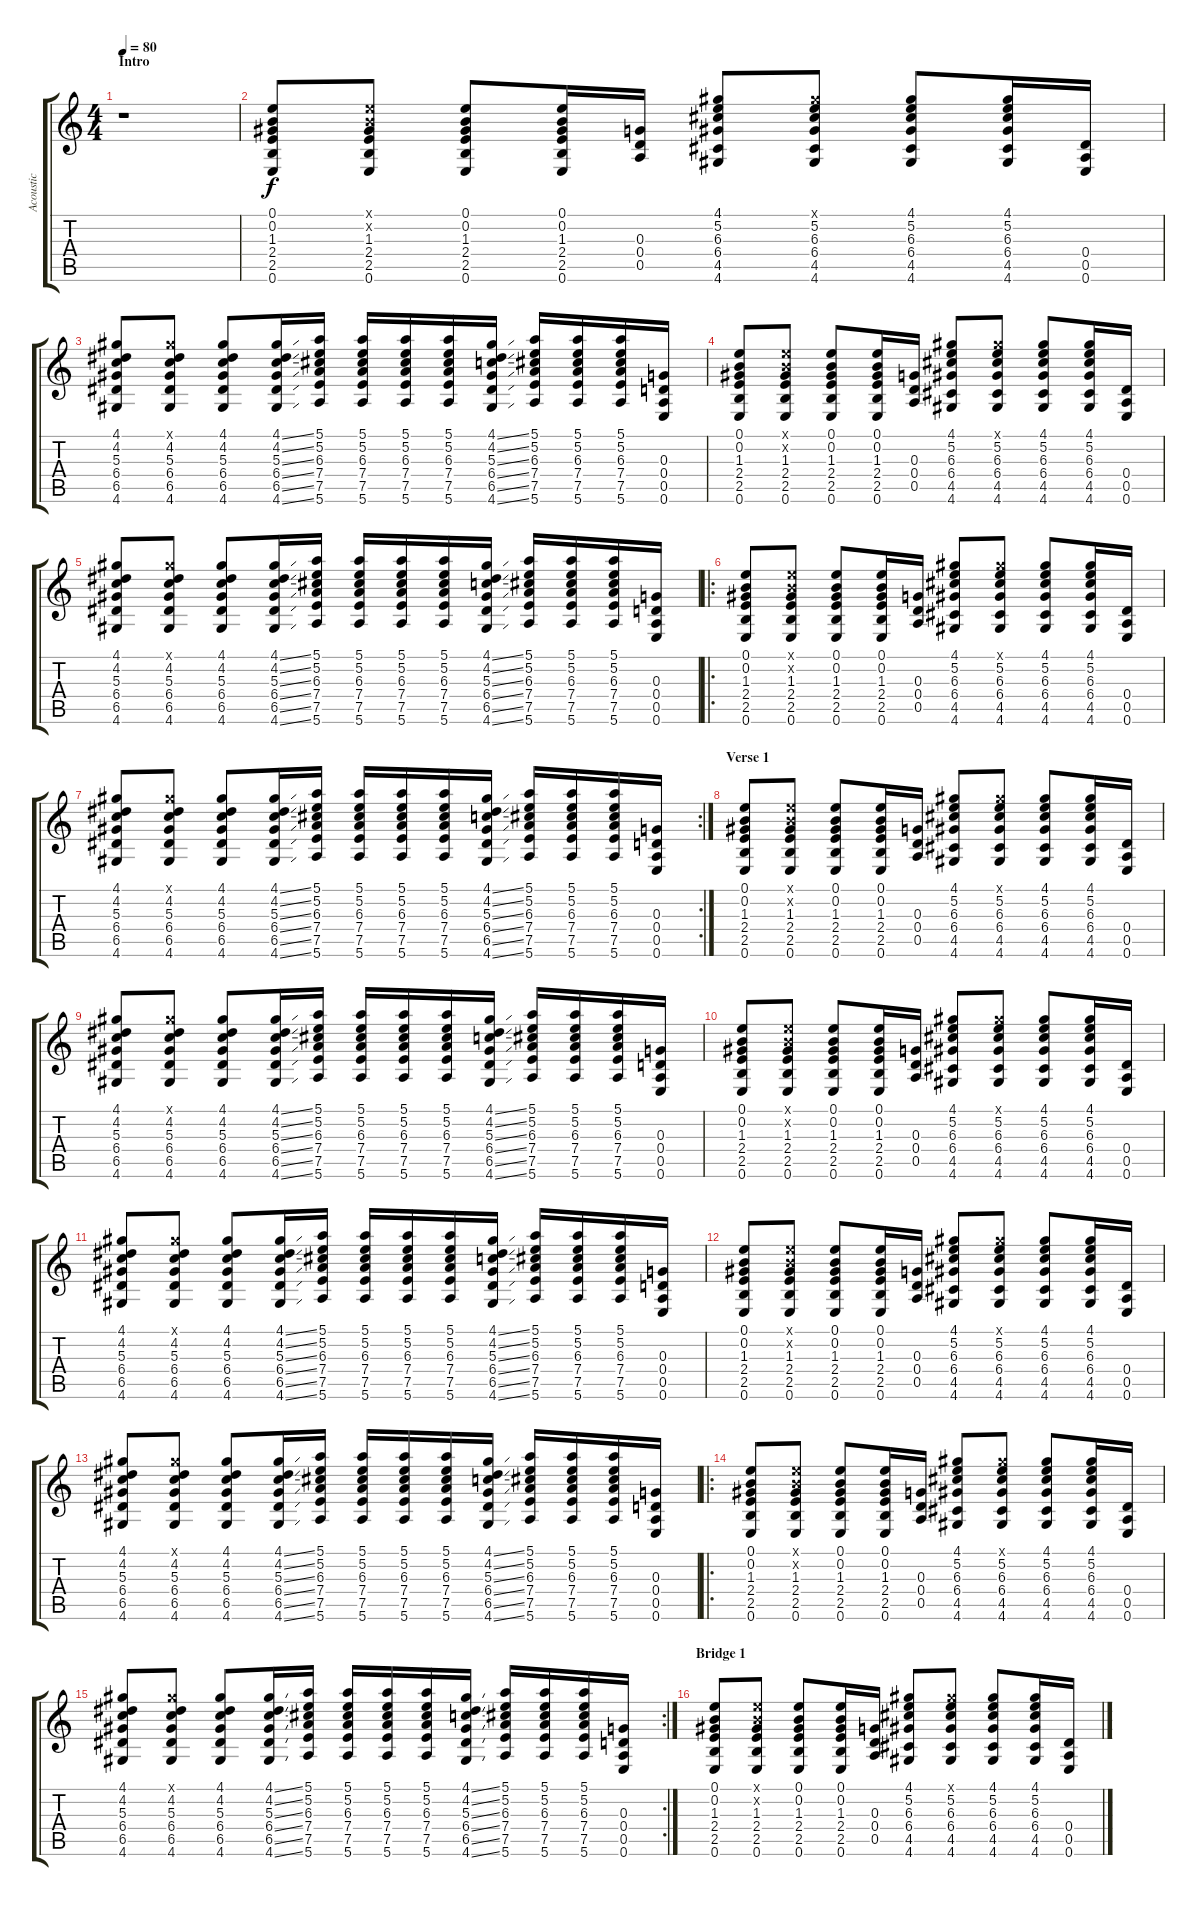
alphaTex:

\track ("Acoustic" "Acoustic") {instrument acousticguitarsteel}
\staff {score tabs}
\tuning (E4 B3 G3 D3 A2 E2) {hide}
\ts (4 4)
\section ("" "Intro")
\tempo 80
\clef g2
\ks c
r.1{dy f instrument acousticguitarsteel} |
(0.1 0.2 1.3 2.4 2.5 0.6).8 (0.1{x} 0.2{x} 1.3 2.4 2.5 0.6).8 (0.1 0.2 1.3 2.4 2.5 0.6).8 (0.1 0.2 1.3 2.4 2.5 0.6).16 (0.3 0.4 0.5).16 (4.1 5.2 6.3 6.4 4.5 4.6).8 (4.1{x} 5.2 6.3 6.4 4.5 4.6).8 (4.1 5.2 6.3 6.4 4.5 4.6).8 (4.1 5.2 6.3 6.4 4.5 4.6).16 (0.4 0.5 0.6).16 |
(4.1 4.2 5.3 6.4 6.5 4.6).8 (4.1{x} 4.2 5.3 6.4 6.5 4.6).8 (4.1 4.2 5.3 6.4 6.5 4.6).8 (4.1{ss} 4.2{ss} 5.3{ss} 6.4{ss} 6.5{ss} 4.6{ss}).16 (5.1 5.2 6.3 7.4 7.5 5.6).16 (5.1 5.2 6.3 7.4 7.5 5.6).16 (5.1 5.2 6.3 7.4 7.5 5.6).16 (5.1 5.2 6.3 7.4 7.5 5.6).16 (4.1{ss} 4.2{ss} 5.3{ss} 6.4{ss} 6.5{ss} 4.6{ss}).16 (5.1 5.2 6.3 7.4 7.5 5.6).16 (5.1 5.2 6.3 7.4 7.5 5.6).16 (5.1 5.2 6.3 7.4 7.5 5.6).16 (0.3 0.4 0.5 0.6).16 |
(0.1 0.2 1.3 2.4 2.5 0.6).8 (0.1{x} 0.2{x} 1.3 2.4 2.5 0.6).8 (0.1 0.2 1.3 2.4 2.5 0.6).8 (0.1 0.2 1.3 2.4 2.5 0.6).16 (0.3 0.4 0.5).16 (4.1 5.2 6.3 6.4 4.5 4.6).8 (4.1{x} 5.2 6.3 6.4 4.5 4.6).8 (4.1 5.2 6.3 6.4 4.5 4.6).8 (4.1 5.2 6.3 6.4 4.5 4.6).16 (0.4 0.5 0.6).16 |
(4.1 4.2 5.3 6.4 6.5 4.6).8 (4.1{x} 4.2 5.3 6.4 6.5 4.6).8 (4.1 4.2 5.3 6.4 6.5 4.6).8 (4.1{ss} 4.2{ss} 5.3{ss} 6.4{ss} 6.5{ss} 4.6{ss}).16 (5.1 5.2 6.3 7.4 7.5 5.6).16 (5.1 5.2 6.3 7.4 7.5 5.6).16 (5.1 5.2 6.3 7.4 7.5 5.6).16 (5.1 5.2 6.3 7.4 7.5 5.6).16 (4.1{ss} 4.2{ss} 5.3{ss} 6.4{ss} 6.5{ss} 4.6{ss}).16 (5.1 5.2 6.3 7.4 7.5 5.6).16 (5.1 5.2 6.3 7.4 7.5 5.6).16 (5.1 5.2 6.3 7.4 7.5 5.6).16 (0.3 0.4 0.5 0.6).16 |
\ro
(0.1 0.2 1.3 2.4 2.5 0.6).8 (0.1{x} 0.2{x} 1.3 2.4 2.5 0.6).8 (0.1 0.2 1.3 2.4 2.5 0.6).8 (0.1 0.2 1.3 2.4 2.5 0.6).16 (0.3 0.4 0.5).16 (4.1 5.2 6.3 6.4 4.5 4.6).8 (4.1{x} 5.2 6.3 6.4 4.5 4.6).8 (4.1 5.2 6.3 6.4 4.5 4.6).8 (4.1 5.2 6.3 6.4 4.5 4.6).16 (0.4 0.5 0.6).16 |
\rc 2
(4.1 4.2 5.3 6.4 6.5 4.6).8 (4.1{x} 4.2 5.3 6.4 6.5 4.6).8 (4.1 4.2 5.3 6.4 6.5 4.6).8 (4.1{ss} 4.2{ss} 5.3{ss} 6.4{ss} 6.5{ss} 4.6{ss}).16 (5.1 5.2 6.3 7.4 7.5 5.6).16 (5.1 5.2 6.3 7.4 7.5 5.6).16 (5.1 5.2 6.3 7.4 7.5 5.6).16 (5.1 5.2 6.3 7.4 7.5 5.6).16 (4.1{ss} 4.2{ss} 5.3{ss} 6.4{ss} 6.5{ss} 4.6{ss}).16 (5.1 5.2 6.3 7.4 7.5 5.6).16 (5.1 5.2 6.3 7.4 7.5 5.6).16 (5.1 5.2 6.3 7.4 7.5 5.6).16 (0.3 0.4 0.5 0.6).16 |
\section ("" "Verse 1")
(0.1 0.2 1.3 2.4 2.5 0.6).8 (0.1{x} 0.2{x} 1.3 2.4 2.5 0.6).8 (0.1 0.2 1.3 2.4 2.5 0.6).8 (0.1 0.2 1.3 2.4 2.5 0.6).16 (0.3 0.4 0.5).16 (4.1 5.2 6.3 6.4 4.5 4.6).8 (4.1{x} 5.2 6.3 6.4 4.5 4.6).8 (4.1 5.2 6.3 6.4 4.5 4.6).8 (4.1 5.2 6.3 6.4 4.5 4.6).16 (0.4 0.5 0.6).16 |
(4.1 4.2 5.3 6.4 6.5 4.6).8 (4.1{x} 4.2 5.3 6.4 6.5 4.6).8 (4.1 4.2 5.3 6.4 6.5 4.6).8 (4.1{ss} 4.2{ss} 5.3{ss} 6.4{ss} 6.5{ss} 4.6{ss}).16 (5.1 5.2 6.3 7.4 7.5 5.6).16 (5.1 5.2 6.3 7.4 7.5 5.6).16 (5.1 5.2 6.3 7.4 7.5 5.6).16 (5.1 5.2 6.3 7.4 7.5 5.6).16 (4.1{ss} 4.2{ss} 5.3{ss} 6.4{ss} 6.5{ss} 4.6{ss}).16 (5.1 5.2 6.3 7.4 7.5 5.6).16 (5.1 5.2 6.3 7.4 7.5 5.6).16 (5.1 5.2 6.3 7.4 7.5 5.6).16 (0.3 0.4 0.5 0.6).16 |
(0.1 0.2 1.3 2.4 2.5 0.6).8 (0.1{x} 0.2{x} 1.3 2.4 2.5 0.6).8 (0.1 0.2 1.3 2.4 2.5 0.6).8 (0.1 0.2 1.3 2.4 2.5 0.6).16 (0.3 0.4 0.5).16 (4.1 5.2 6.3 6.4 4.5 4.6).8 (4.1{x} 5.2 6.3 6.4 4.5 4.6).8 (4.1 5.2 6.3 6.4 4.5 4.6).8 (4.1 5.2 6.3 6.4 4.5 4.6).16 (0.4 0.5 0.6).16 |
(4.1 4.2 5.3 6.4 6.5 4.6).8 (4.1{x} 4.2 5.3 6.4 6.5 4.6).8 (4.1 4.2 5.3 6.4 6.5 4.6).8 (4.1{ss} 4.2{ss} 5.3{ss} 6.4{ss} 6.5{ss} 4.6{ss}).16 (5.1 5.2 6.3 7.4 7.5 5.6).16 (5.1 5.2 6.3 7.4 7.5 5.6).16 (5.1 5.2 6.3 7.4 7.5 5.6).16 (5.1 5.2 6.3 7.4 7.5 5.6).16 (4.1{ss} 4.2{ss} 5.3{ss} 6.4{ss} 6.5{ss} 4.6{ss}).16 (5.1 5.2 6.3 7.4 7.5 5.6).16 (5.1 5.2 6.3 7.4 7.5 5.6).16 (5.1 5.2 6.3 7.4 7.5 5.6).16 (0.3 0.4 0.5 0.6).16 |
(0.1 0.2 1.3 2.4 2.5 0.6).8 (0.1{x} 0.2{x} 1.3 2.4 2.5 0.6).8 (0.1 0.2 1.3 2.4 2.5 0.6).8 (0.1 0.2 1.3 2.4 2.5 0.6).16 (0.3 0.4 0.5).16 (4.1 5.2 6.3 6.4 4.5 4.6).8 (4.1{x} 5.2 6.3 6.4 4.5 4.6).8 (4.1 5.2 6.3 6.4 4.5 4.6).8 (4.1 5.2 6.3 6.4 4.5 4.6).16 (0.4 0.5 0.6).16 |
(4.1 4.2 5.3 6.4 6.5 4.6).8 (4.1{x} 4.2 5.3 6.4 6.5 4.6).8 (4.1 4.2 5.3 6.4 6.5 4.6).8 (4.1{ss} 4.2{ss} 5.3{ss} 6.4{ss} 6.5{ss} 4.6{ss}).16 (5.1 5.2 6.3 7.4 7.5 5.6).16 (5.1 5.2 6.3 7.4 7.5 5.6).16 (5.1 5.2 6.3 7.4 7.5 5.6).16 (5.1 5.2 6.3 7.4 7.5 5.6).16 (4.1{ss} 4.2{ss} 5.3{ss} 6.4{ss} 6.5{ss} 4.6{ss}).16 (5.1 5.2 6.3 7.4 7.5 5.6).16 (5.1 5.2 6.3 7.4 7.5 5.6).16 (5.1 5.2 6.3 7.4 7.5 5.6).16 (0.3 0.4 0.5 0.6).16 |
\ro
(0.1 0.2 1.3 2.4 2.5 0.6).8 (0.1{x} 0.2{x} 1.3 2.4 2.5 0.6).8 (0.1 0.2 1.3 2.4 2.5 0.6).8 (0.1 0.2 1.3 2.4 2.5 0.6).16 (0.3 0.4 0.5).16 (4.1 5.2 6.3 6.4 4.5 4.6).8 (4.1{x} 5.2 6.3 6.4 4.5 4.6).8 (4.1 5.2 6.3 6.4 4.5 4.6).8 (4.1 5.2 6.3 6.4 4.5 4.6).16 (0.4 0.5 0.6).16 |
\rc 2
(4.1 4.2 5.3 6.4 6.5 4.6).8 (4.1{x} 4.2 5.3 6.4 6.5 4.6).8 (4.1 4.2 5.3 6.4 6.5 4.6).8 (4.1{ss} 4.2{ss} 5.3{ss} 6.4{ss} 6.5{ss} 4.6{ss}).16 (5.1 5.2 6.3 7.4 7.5 5.6).16 (5.1 5.2 6.3 7.4 7.5 5.6).16 (5.1 5.2 6.3 7.4 7.5 5.6).16 (5.1 5.2 6.3 7.4 7.5 5.6).16 (4.1{ss} 4.2{ss} 5.3{ss} 6.4{ss} 6.5{ss} 4.6{ss}).16 (5.1 5.2 6.3 7.4 7.5 5.6).16 (5.1 5.2 6.3 7.4 7.5 5.6).16 (5.1 5.2 6.3 7.4 7.5 5.6).16 (0.3 0.4 0.5 0.6).16 |
\section ("" "Bridge 1")
(0.1 0.2 1.3 2.4 2.5 0.6).8 (0.1{x} 0.2{x} 1.3 2.4 2.5 0.6).8 (0.1 0.2 1.3 2.4 2.5 0.6).8 (0.1 0.2 1.3 2.4 2.5 0.6).16 (0.3 0.4 0.5).16 (4.1 5.2 6.3 6.4 4.5 4.6).8 (4.1{x} 5.2 6.3 6.4 4.5 4.6).8 (4.1 5.2 6.3 6.4 4.5 4.6).8 (4.1 5.2 6.3 6.4 4.5 4.6).16 (0.4 0.5 0.6).16
